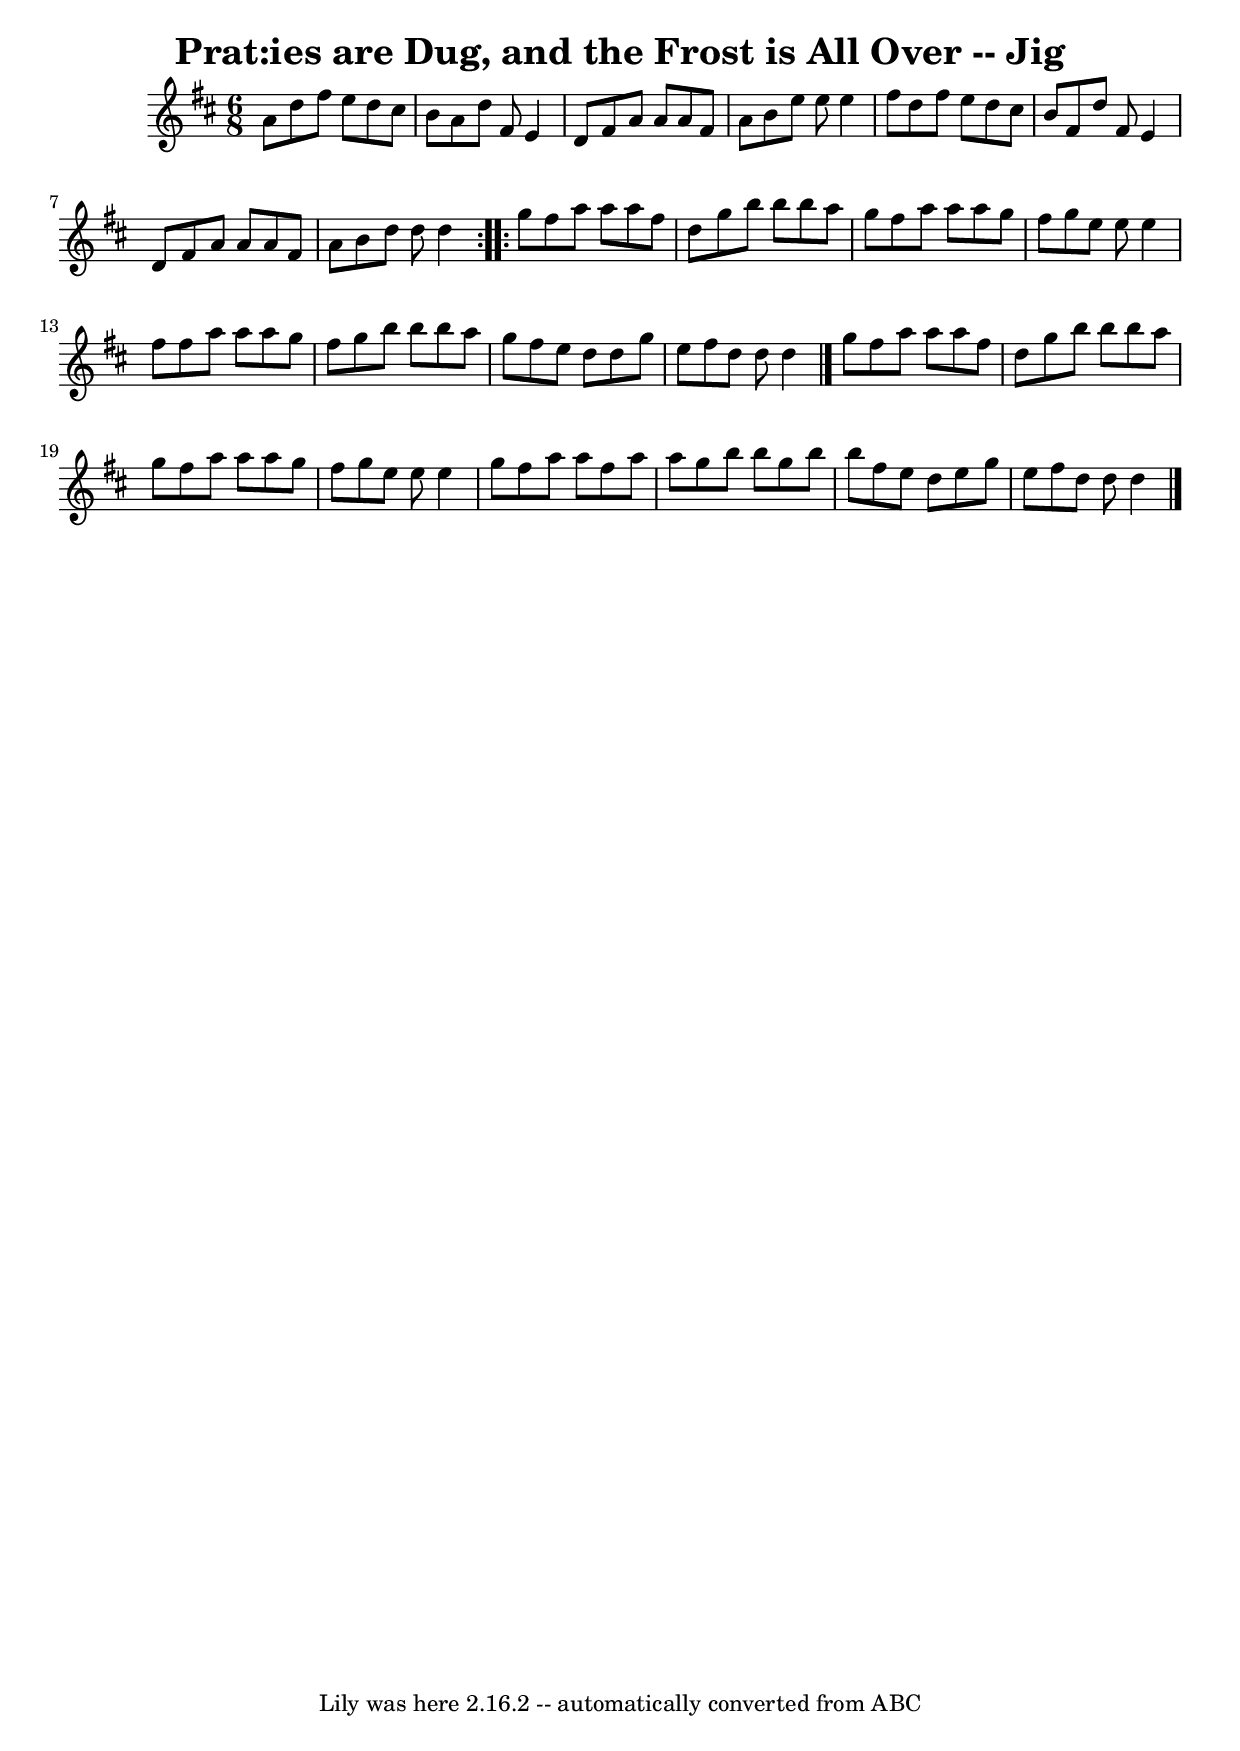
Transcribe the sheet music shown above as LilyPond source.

\version "2.7.40"
\include "Mammoth.ily"
\header {
	%% book = "Ryan's Mammoth Collection"
	crossRefNumber = "1"
	footnotes = "\\\\111 621"
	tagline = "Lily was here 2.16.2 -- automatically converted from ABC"
	title = "Prat:ies are Dug, and the Frost is All Over -- Jig"
}
voicedefault =  {


\repeat volta 2 {
\time 6/8 
\key d \major a'8  |
 d''8 fis''8 e''8 d''8    
cis''8 b'8    |
 a'8 d''8 fis'8 e'4 d'8    |
   
fis'8 a'8 a'8 a'8 fis'8 a'8    |
 b'8 e''8 e''8    
e''4 fis''8    |
 d''8 fis''8 e''8 d''8 cis''8 b'8  
  |
 fis'8 d''8 fis'8 e'4 d'8    |
 fis'8 a'8    
a'8 a'8 fis'8 a'8    |
 b'8 d''8 d''8 d''4  }     
\repeat volta 2 { g''8  |
 fis''8 a''8 a''8 a''8 fis''8 
 d''8    |
 g''8 b''8 b''8 b''8 a''8 g''8    |
  
 fis''8 a''8 a''8 a''8 g''8 fis''8    |
 g''8 e''8    
e''8 e''4 fis''8    |
 fis''8 a''8 a''8 a''8 g''8   
 fis''8    |
 g''8 b''8 b''8 b''8 a''8 g''8    |
  
 fis''8 e''8 d''8 d''8 g''8 e''8    |
 fis''8 d''8    
d''8 d''4  \bar "|." g''8  |
 fis''8 a''8 a''8 a''8   
 fis''8 d''8    |
 g''8 b''8 b''8 b''8 a''8 g''8    
|
 fis''8 a''8 a''8 a''8 g''8 fis''8    |
 g''8  
 e''8 e''8 e''4 g''8    |
 fis''8 a''8 a''8 fis''8 
 a''8 a''8    |
 g''8 b''8 b''8 g''8 b''8 b''8    
|
 fis''8 e''8 d''8 e''8 g''8 e''8    |
 fis''8  
 d''8 d''8 d''4  \bar "|."   }
}

\score{
    <<

	\context Staff="default"
	{
	    \voicedefault 
	}

    >>
	\layout {
	}
	\midi {}
}
